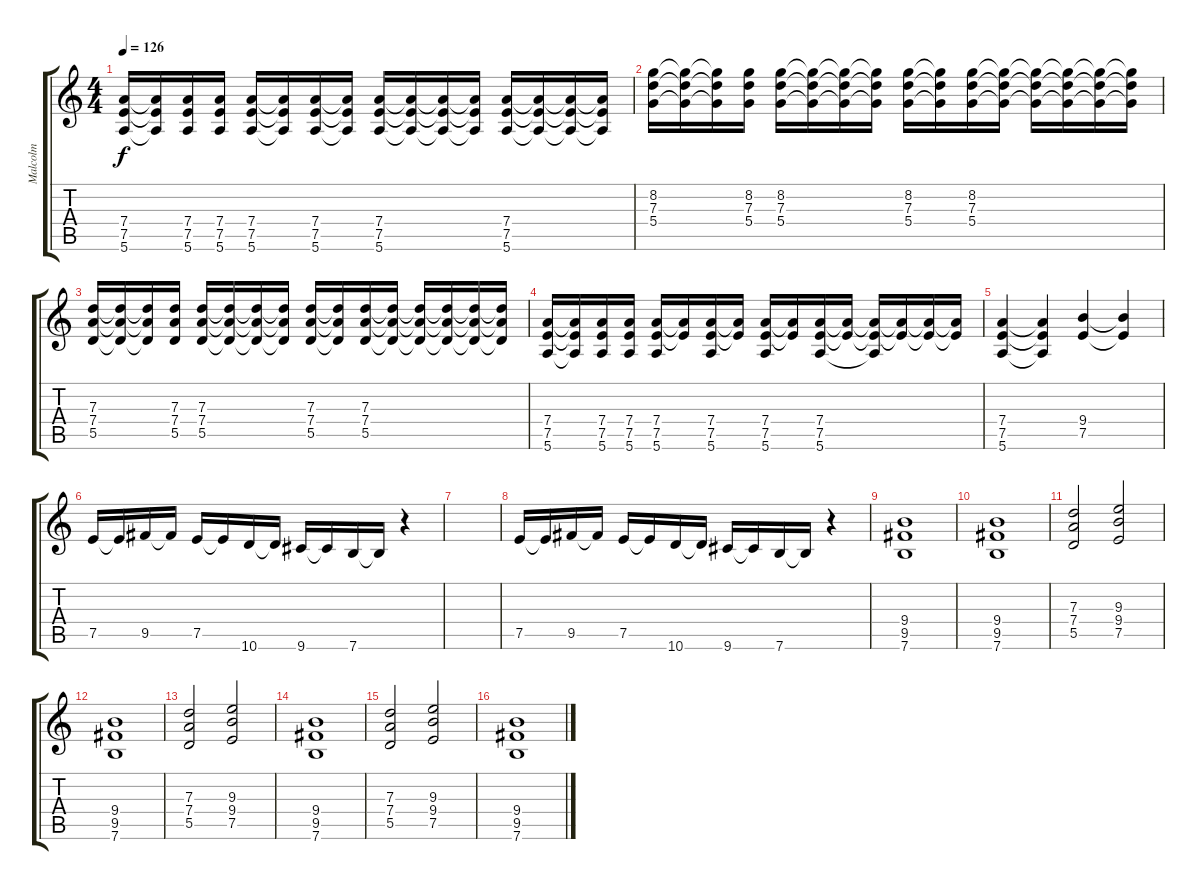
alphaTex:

\track ("Malcolm" "Malcolm") {instrument distortionguitar}
\staff {score tabs}
\tuning (E4 B3 G3 D3 A2 E2) {hide}
\ts (4 4)
\tempo 126
\clef g2
\ks c
(7.4 7.5 5.6).16{dy f} (7.4{t} 7.5{t} 5.6{t}).16 (7.4 7.5 5.6).16 (7.4 7.5 5.6).16 (7.4 7.5 5.6).16 (7.4{t} 7.5{t} 5.6{t}).16 (7.4 7.5 5.6).16 (7.4{t} 7.5{t} 5.6{t}).16 (7.4 7.5 5.6).16 (7.4{t} 7.5{t} 5.6{t}).16 (7.4{t} 7.5{t} 5.6{t}).16 (7.4{t} 7.5{t} 5.6{t}).16 (7.4 7.5 5.6).16 (7.4{t} 7.5{t} 5.6{t}).16 (7.4{t} 7.5{t} 5.6{t}).16 (7.4{t} 7.5{t} 5.6{t}).16 |
(8.2 7.3 5.4).16 (8.2{t} 7.3{t} 5.4{t}).16 (8.2{t} 7.3{t} 5.4{t}).16 (8.2 7.3 5.4).16 (8.2 7.3 5.4).16 (8.2{t} 7.3{t} 5.4{t}).16 (8.2{t} 7.3{t} 5.4{t}).16 (8.2{t} 7.3{t} 5.4{t}).16 (8.2 7.3 5.4).16 (8.2{t} 7.3{t} 5.4{t}).16 (8.2 7.3 5.4).16 (8.2{t} 7.3{t} 5.4{t}).16 (8.2{t} 7.3{t} 5.4{t}).16 (8.2{t} 7.3{t} 5.4{t}).16 (8.2{t} 7.3{t} 5.4{t}).16 (8.2{t} 7.3{t} 5.4{t}).16 |
(7.3 7.4 5.5).16 (7.3{t} 7.4{t} 5.5{t}).16 (7.3{t} 7.4{t} 5.5{t}).16 (7.3 7.4 5.5).16 (7.3 7.4 5.5).16 (7.3{t} 7.4{t} 5.5{t}).16 (7.3{t} 7.4{t} 5.5{t}).16 (7.3{t} 7.4{t} 5.5{t}).16 (7.3 7.4 5.5).16 (7.3{t} 7.4{t} 5.5{t}).16 (7.3 7.4 5.5).16 (7.3{t} 7.4{t} 5.5{t}).16 (7.3{t} 7.4{t} 5.5{t}).16 (7.3{t} 7.4{t} 5.5{t}).16 (7.3{t} 7.4{t} 5.5{t}).16 (7.3{t} 7.4{t} 5.5{t}).16 |
(7.4 7.5 5.6).16 (7.4{t} 7.5{t} 5.6{t}).16 (7.4 7.5 5.6).16 (7.4 7.5 5.6).16 (7.4 7.5 5.6).16 (7.4{t} 7.5{t}).16 (7.4 7.5 5.6).16 (7.4{t} 7.5{t}).16 (7.4 7.5 5.6).16 (7.4{t} 7.5{t}).16 (7.4 7.5 5.6).16 (7.4{t} 7.5{t}).16 (7.4{t} 7.5{t} 5.6{t}).16 (7.4{t} 7.5{t}).16 (7.4{t} 7.5{t}).16 (7.4{t} 7.5{t}).16 |
(7.4 7.5 5.6).4 (7.4{t} 7.5{t} 5.6{t}).4 (9.4 7.5).4 (9.4{t} 7.5{t}).4 |
7.5.16 7.5{t}.16 9.5.16 9.5{t}.16 7.5.16 7.5{t}.16 10.6.16 10.6{t}.16 9.6.16 9.6{t}.16 7.6.16 7.6{t}.16 r.4 |
|
7.5.16 7.5{t}.16 9.5.16 9.5{t}.16 7.5.16 7.5{t}.16 10.6.16 10.6{t}.16 9.6.16 9.6{t}.16 7.6.16 7.6{t}.16 r.4 |
(9.4 9.5 7.6).1 |
(9.4 9.5 7.6).1 |
(7.3 7.4 5.5).2 (9.3 9.4 7.5).2 |
(9.4 9.5 7.6).1 |
(7.3 7.4 5.5).2 (9.3 9.4 7.5).2 |
(9.4 9.5 7.6).1 |
(7.3 7.4 5.5).2 (9.3 9.4 7.5).2 |
(9.4 9.5 7.6).1
